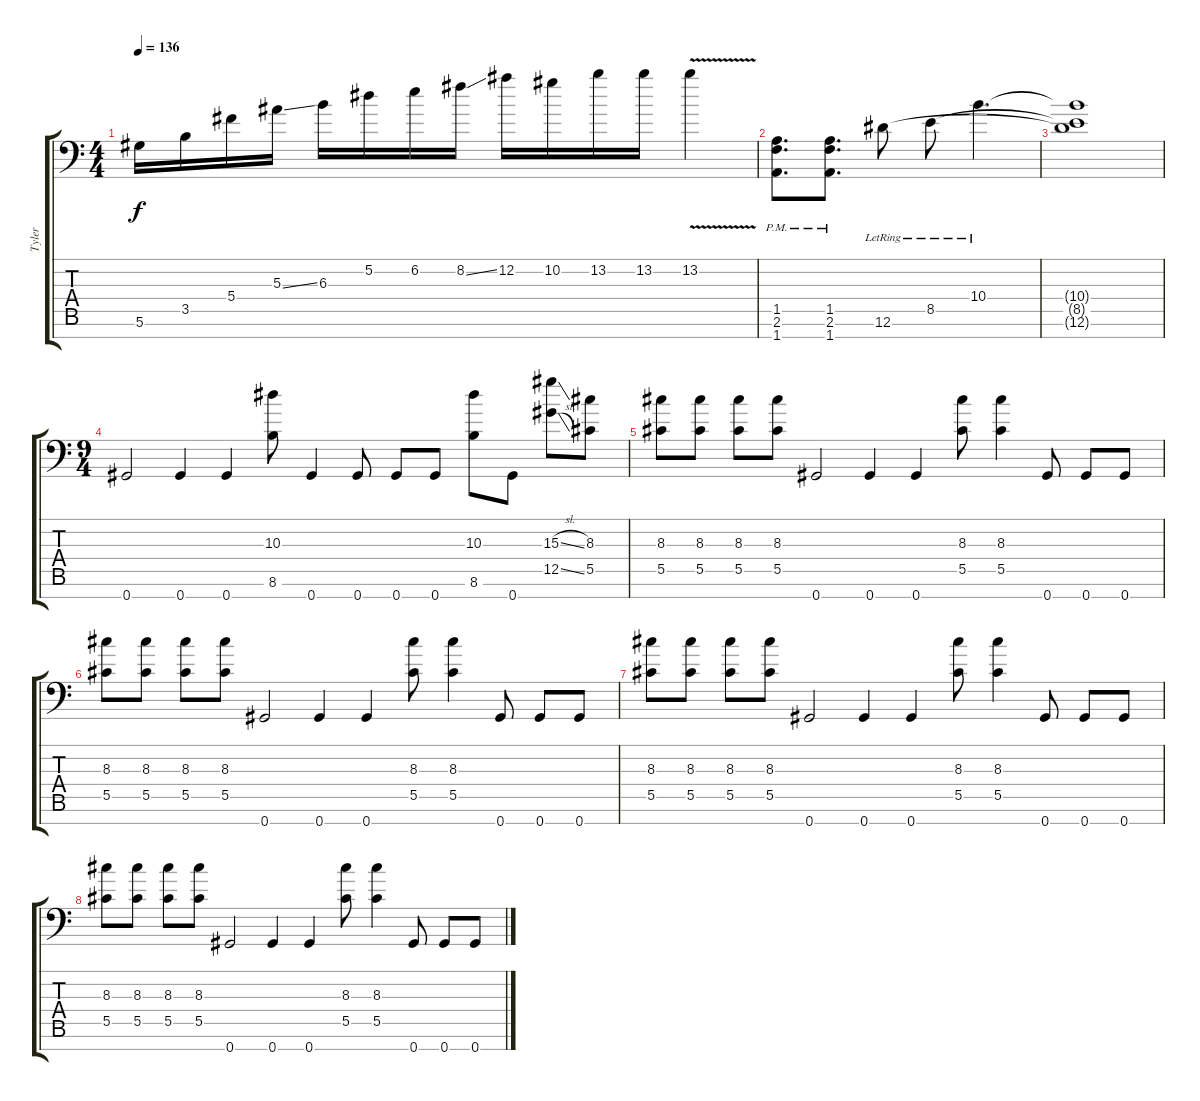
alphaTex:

\track ("Tyler" "Tyler") {instrument distortionguitar}
\staff {score tabs}
\tuning (Eb4 Bb3 F3 Db3 Ab2 Eb2 Ab1) {hide}
\ts (4 4)
\tempo 136
\clef f4
\ks c
5.6.16{dy f} 3.5.16 5.4.16 5.3{ss}.16 6.3.16 5.2.16 6.2.16 8.2{ss}.16 12.2.16 10.2.16 13.2.16 13.2.16 13.2{v}.4 |
(1.5{pm} 2.6{pm} 1.7{pm}).8{d} (1.5{pm} 2.6{pm} 1.7{pm}).8{d} 12.6{lr}.8 8.5{lr}.8 10.4{lr}.4{d} |
(10.4{t} 8.5{t} 12.6{t}).1 |
\ts (9 4)
0.7.2 0.7.4 0.7.4 (10.3 8.6).8 0.7.4 0.7.8 0.7.8 0.7.8 (10.3 8.6).8 0.7.8 (15.3{sl} 12.5{sl}).8 (8.3 5.5).8 |
(8.3 5.5).8 (8.3 5.5).8 (8.3 5.5).8 (8.3 5.5).8 0.7.2 0.7.4 0.7.4 (8.3 5.5).8 (8.3 5.5).4 0.7.8 0.7.8 0.7.8 |
(8.3 5.5).8 (8.3 5.5).8 (8.3 5.5).8 (8.3 5.5).8 0.7.2 0.7.4 0.7.4 (8.3 5.5).8 (8.3 5.5).4 0.7.8 0.7.8 0.7.8 |
(8.3 5.5).8 (8.3 5.5).8 (8.3 5.5).8 (8.3 5.5).8 0.7.2 0.7.4 0.7.4 (8.3 5.5).8 (8.3 5.5).4 0.7.8 0.7.8 0.7.8 |
(8.3 5.5).8 (8.3 5.5).8 (8.3 5.5).8 (8.3 5.5).8 0.7.2 0.7.4 0.7.4 (8.3 5.5).8 (8.3 5.5).4 0.7.8 0.7.8 0.7.8
